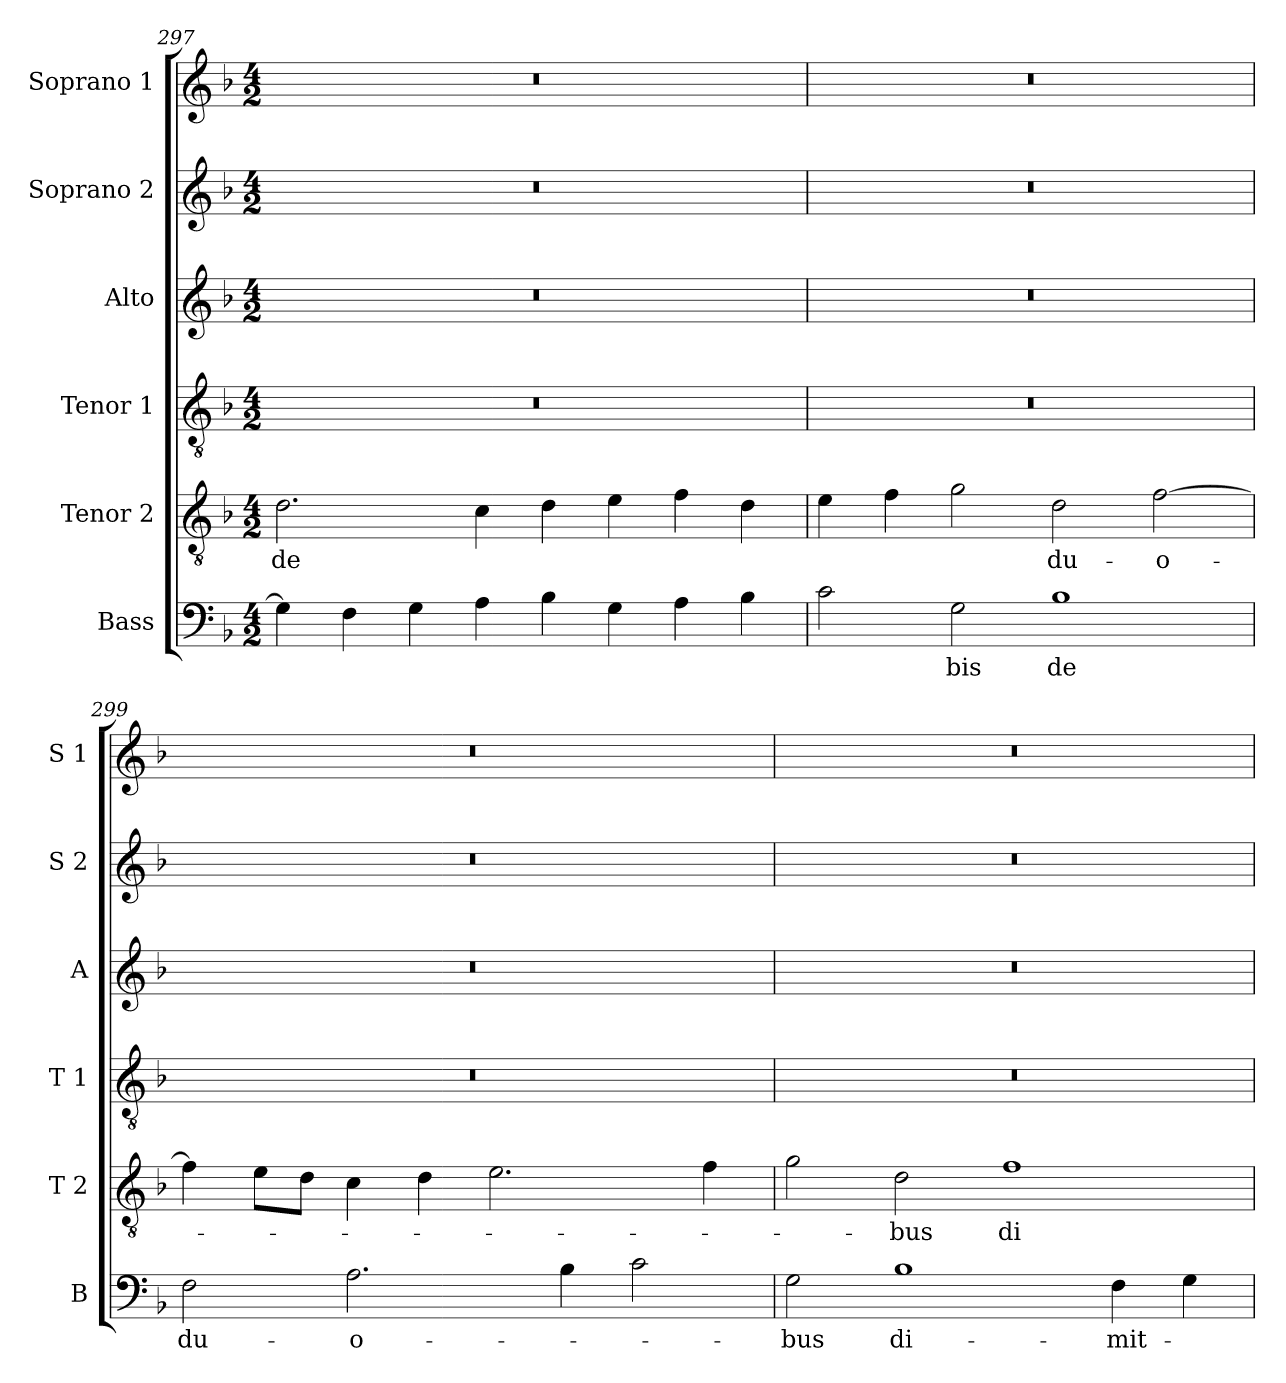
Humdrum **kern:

**kern	**text	**kern	**text	**kern	**kern	**kern	**kern
*part6	*part6	*part5	*part5	*part4	*part3	*part2	*part1
*staff6	*staff6	*staff5	*staff5	*staff4	*staff3	*staff2	*staff1
*I"Bass	*	*I"Tenor 2	*	*I"Tenor 1	*I"Alto	*I"Soprano 2	*I"Soprano 1
*I'B	*	*I'T 2	*	*I'T 1	*I'A	*I'S 2	*I'S 1
*clefF4	*	*clefGv2	*	*clefGv2	*clefG2	*clefG2	*clefG2
*k[b-]	*	*k[b-]	*	*k[b-]	*k[b-]	*k[b-]	*k[b-]
*F:	*	*F:	*	*F:	*F:	*F:	*F:
*M4/2	*	*M4/2	*	*M4/2	*M4/2	*M4/2	*M4/2
=297	=297	=297	=297	=297	=297	=297	=297
!	!	!	!LO:LY:b	!	!	!	!
4G\]	.	2.d\	de	0r	0r	0r	0r
4F\	.	.	.	.	.	.	.
4G\	.	.	.	.	.	.	.
4A\	.	4c\	.	.	.	.	.
4B-\	.	4d\	.	.	.	.	.
4G\	.	4e\	.	.	.	.	.
4A\	.	4f\	.	.	.	.	.
4B-\	.	4d\	.	.	.	.	.
=298	=298	=298	=298	=298	=298	=298	=298
2c\	.	4e\	.	0r	0r	0r	0r
.	.	4f\	.	.	.	.	.
!	!LO:LY:b	!	!	!	!	!	!
2G\	-bis	2g\	.	.	.	.	.
!	!LO:LY:b	!	!	!	!	!	!
!	!	!	!LO:LY:b	!	!	!	!
1B-	de	2d\	du-	.	.	.	.
!	!	!	!LO:LY:b	!	!	!	!
.	.	[2f\	-o-	.	.	.	.
!!LO:LB:g=z
=299	=299	=299	=299	=299	=299	=299	=299
!	!LO:LY:b	!	!	!	!	!	!
2F\	du-	4f\]	.	0r	0r	0r	0r
.	.	8e\L	.	.	.	.	.
.	.	8d\J	.	.	.	.	.
!	!LO:LY:b	!	!	!	!	!	!
2.A\	-o-	4c\	.	.	.	.	.
.	.	4d\	.	.	.	.	.
.	.	2.e\	.	.	.	.	.
4B-\	.	.	.	.	.	.	.
2c\	.	.	.	.	.	.	.
.	.	4f\	.	.	.	.	.
=300	=300	=300	=300	=300	=300	=300	=300
!	!LO:LY:b	!	!	!	!	!	!
2G\	-bus	2g\	.	0r	0r	0r	0r
!	!LO:LY:b	!	!	!	!	!	!
!	!	!	!LO:LY:b	!	!	!	!
1B-	di-	2d\	-bus	.	.	.	.
!	!	!	!LO:LY:b	!	!	!	!
.	.	1f	di-	.	.	.	.
!	!LO:LY:b	!	!	!	!	!	!
4F\	-mit-	.	.	.	.	.	.
4G\	.	.	.	.	.	.	.
=	=	=	=	=	=	=	=
*-	*-	*-	*-	*-	*-	*-	*-
